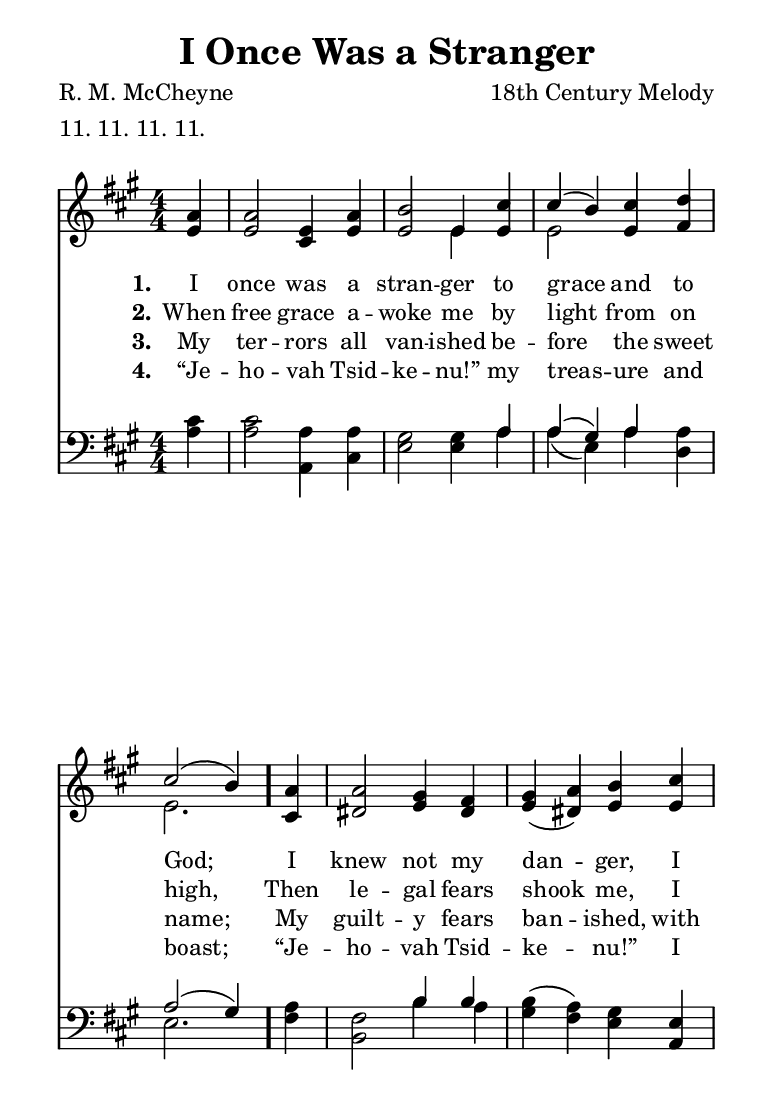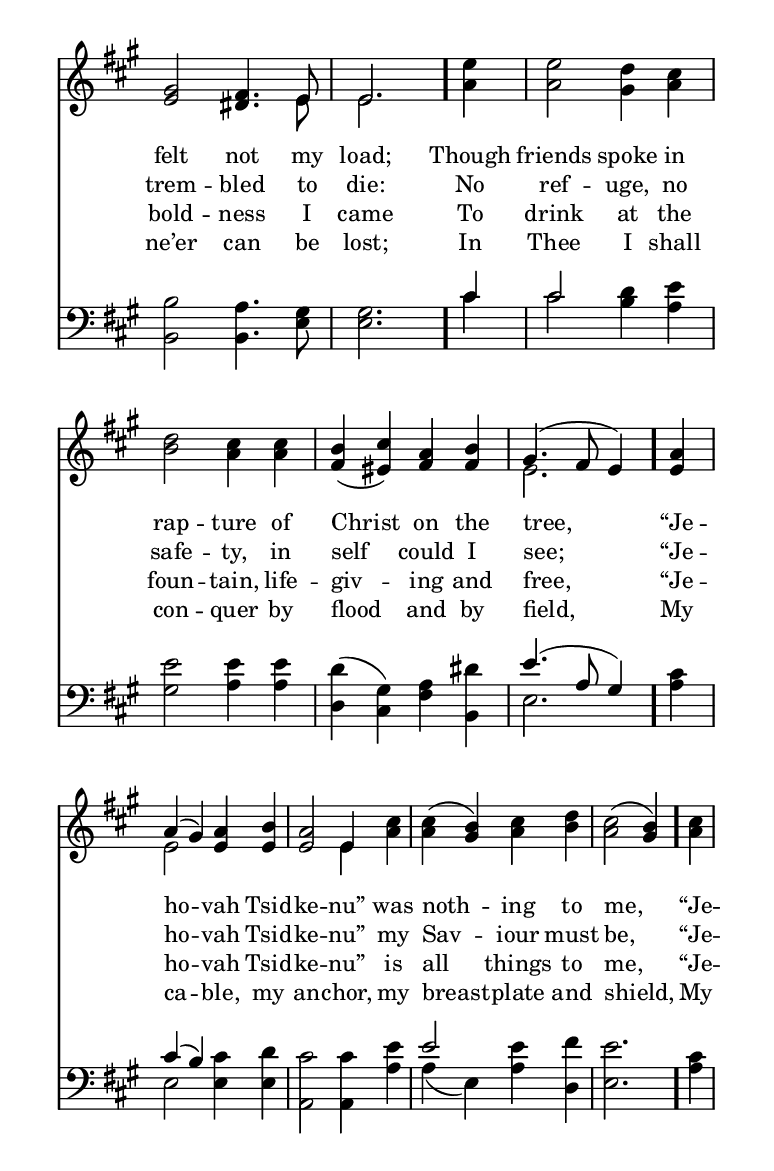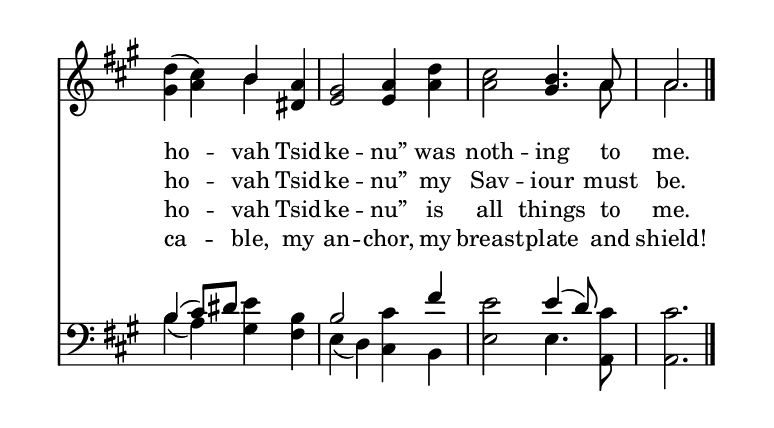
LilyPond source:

\include "common/global.ily"
\paper {
  \include "common/paper.ily"
}

\header{
  %gospel
  hymnnumber = "226"
  title = "I Once Was a Stranger"
  tunename = "Adeste Fideles"
  meter = "11. 11. 11. 11."
  poet = "R. M. McCheyne"
  composer = "18th Century Melody"
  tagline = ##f
}

global = {
  \include "common/overrides.ily"
  \override Staff.TimeSignature.style = #'numbered
  \time 4/4
  \override Score.MetronomeMark.transparent = ##t % hide all fermata changes too
  \tempo 4=100
  \key a \major
  \partial 4
  \autoBeamOff
}

notesSoprano = {
\global
\relative c'' {

  a4 | a2 e4 a | b2 e,4 cis' | cis( b) cis d | cis2( b4)
  a4 | a2 gis4 fis | gis( a) b cis | gis2 fis4. e8 | e2.
  e'4 | e2 d4 cis | d2 cis4 cis | b( cis) a b | gis4.( fis8 e4)
  a4 | a( gis) a b | a2 e4 cis' | cis( b) cis d | cis2( b4)
  cis4 | d( cis) b a | gis2 a4 d | cis2 b4. a8 | a2.

  \bar "|."

}
}

notesAlto = {
\global
\relative e' {

  e4 | e2 cis4 e | e2 e4 e | e2 e4 fis | e2.
  cis4 | dis2 e4 dis | e( dis) e e | e2 dis4. e8 | e2.
  a4 | a2 gis4 a | b2 a4 a | fis( eis) fis fis | e2.
  e4 | e2 e4 e | e2 e4 a | a( gis) a b | a2( gis4)
  a4 | gis( a) b dis, | e2 e4 a | a2 gis4. a8 | a2.

}
}

notesTenor = {
\global
\relative a {

  cis4 | cis2 a4 a | gis2 gis4 a | a( gis) a a | a2( gis4)
  a4 | fis2 b4 b | b( a) gis e | b'2 a4. gis8 | gis2.
  cis4 | cis2 d4 e | e2 e4 e | d( gis,) a dis | e4.( a,8 gis4)
  cis4 | cis( b) cis d | cis2 cis4 e | e2 e4 fis | e2.
  cis4 | b( cis8[) dis] e4 b | b2 cis4 fis | e2 e4( d8) cis | cis2.

}
}

notesBass = {
\global
\relative f {

  a4 | a2 a,4 cis | e2 e4 a | a( e) a d, | e2.
  fis4 | b,2 b'4 a | gis( fis) e a, | b2 b4. e8 | e2.
  cis'4 | cis2 b4 a | gis2 a4 a | d,4( cis) fis b, | e2.
  a4 | e2 e4 e | a,2 a4 a' | a( e) a d, | e2.
  a4 | b( a) gis fis | e( d) cis b | e2 e4. a,8 | a2.

}
}

wordsA = \lyricmode {
\set stanza = "1."

I once was a stran -- ger to grace and to God; \bar "."
I knew not my dan -- ger, I felt not my load; \bar "."
Though friends spoke in rap -- ture of Christ on the tree, \bar "."
“Je -- ho -- vah Tsid -- ke -- nu” was noth -- ing to me, \bar "."
“Je -- ho -- vah Tsid -- ke -- nu” was noth -- ing to me. \bar "."

}

wordsB = \lyricmode {
\set stanza = "2."

When free grace a -- woke me by light from on high,
Then le -- gal fears shook me, I trem -- bled to die:
No ref -- uge, no safe -- ty, in self could I see;
“Je -- ho -- vah Tsid -- ke -- nu” my Sav -- iour must be,
“Je -- ho -- vah Tsid -- ke -- nu” my Sav -- iour must be.

}

wordsC = \lyricmode {
\set stanza = "3."

My ter -- rors all van -- ished be -- fore the sweet name;
My guilt -- y fears ban -- ished, with bold -- ness I came
To drink at the foun -- tain, life -- giv -- ing and free,
“Je -- ho -- vah Tsid -- ke -- nu”  is all things to me,
“Je -- ho -- vah Tsid -- ke -- nu”  is all things to me.

}

wordsD = \lyricmode {
\set stanza = "4."

“Je -- ho -- vah Tsid -- ke -- nu!” my treas -- ure and boast;
“Je -- ho -- vah Tsid -- ke -- nu!” I ne’er can be lost;
In Thee I shall con -- quer by flood and by field,
My ca -- ble, my an -- chor, my breast -- plate and shield,
My ca -- ble, my an -- chor, my breast -- plate and shield!

}

\score {
  \context ChoirStaff <<
    \context Staff = upper <<
      \set Staff.autoBeaming = ##f
      \set ChoirStaff.systemStartDelimiter = #'SystemStartBar
      \set ChoirStaff.printPartCombineTexts = ##f
      \partcombine #'(2 . 9) \notesSoprano \notesAlto
      \context NullVoice = sopranos { \voiceOne << \notesSoprano >> }
      \context NullVoice = altos { \voiceTwo << \notesAlto >> }
      \context Lyrics = one   \lyricsto sopranos \wordsA
      \context Lyrics = two   \lyricsto sopranos \wordsB
      \context Lyrics = three \lyricsto sopranos \wordsC
      \context Lyrics = four  \lyricsto sopranos \wordsD
    >>
    \context Staff = men <<
      \set Staff.autoBeaming = ##f
      \clef bass
      \set ChoirStaff.printPartCombineTexts = ##f
      \partcombine #'(2 . 9) \notesTenor \notesBass
      \context NullVoice = tenors { \voiceOne << \notesTenor >> }
      \context NullVoice = basses { \voiceTwo << \notesBass >> }
    >>
  >>
  \layout {
    \include "common/layout.ily"
  }
  \midi{
    \include "common/midi.ily"
  }
}

\version "2.19.49"  % necessary for upgrading to future LilyPond versions.

% vi:set et ts=2 sw=2 ai nocindent syntax=lilypond:
